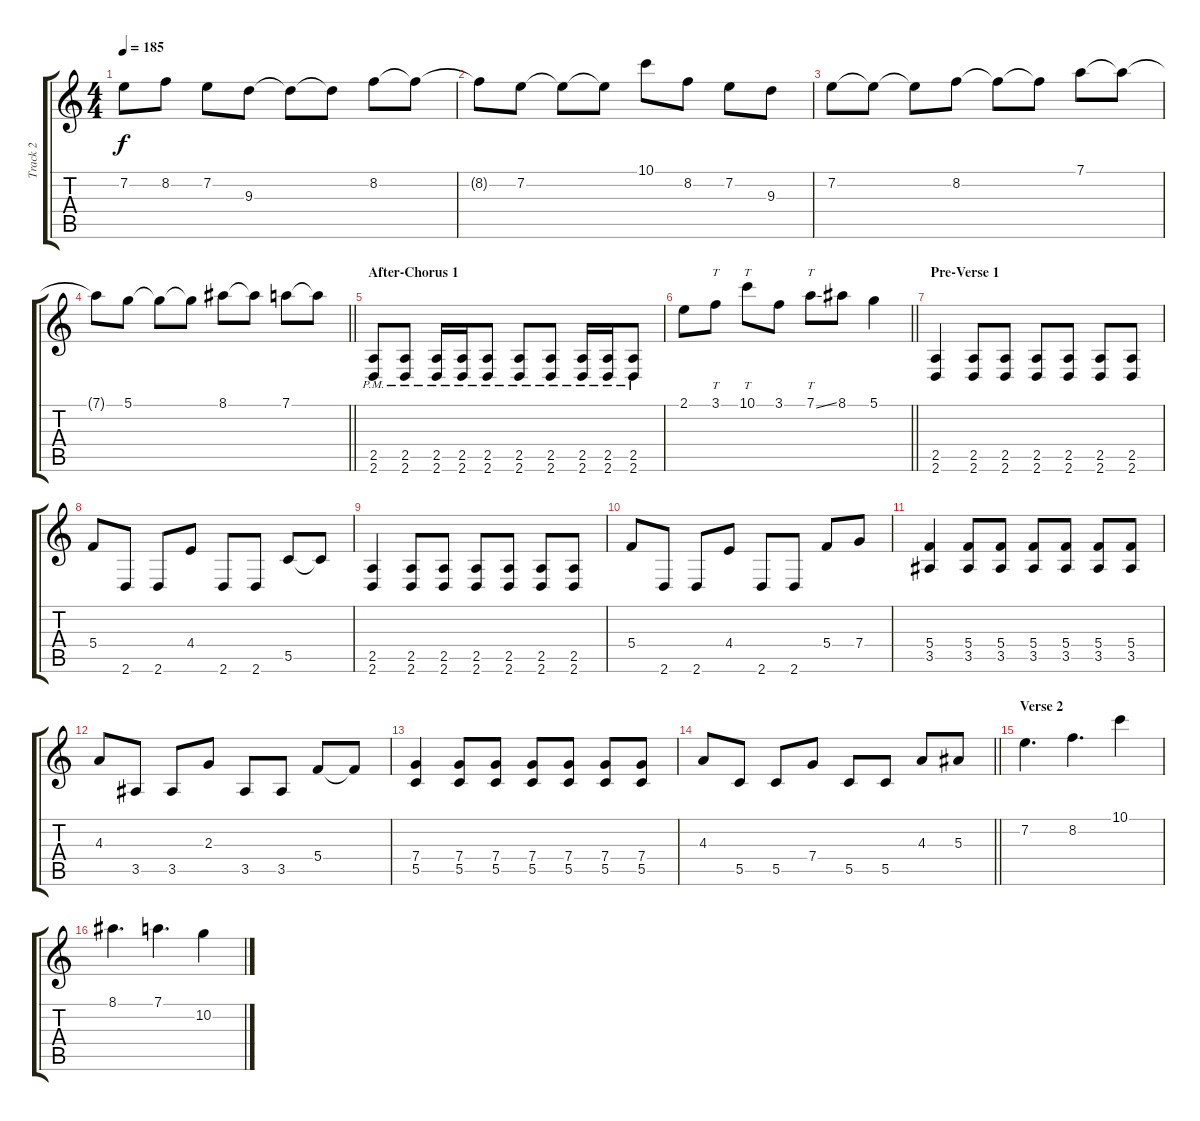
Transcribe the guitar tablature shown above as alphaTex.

\track ("Track 2" "Track 2") {instrument distortionguitar}
\staff {score tabs}
\tuning (D4 A3 F3 C3 G2 C2) {hide}
\ts (4 4)
\tempo 185
\clef g2
\ks c
7.2.8{dy f} 8.2.8 7.2.8 9.3.8 9.3{t}.8 9.3{t}.8 8.2.8 8.2{t}.8 |
8.2{t}.8 7.2.8 7.2{t}.8 7.2{t}.8 10.1.8 8.2.8 7.2.8 9.3.8 |
7.2.8 7.2{t}.8 7.2{t}.8 8.2.8 8.2{t}.8 8.2{t}.8 7.1.8 7.1{t}.8 |
\barLineRight lightlight
7.1{t}.8 5.1.8 5.1{t}.8 5.1{t}.8 8.1.8 8.1{t}.8 7.1.8 7.1{t}.8 |
\section ("" "After-Chorus 1")
(2.5{pm} 2.6{pm}).8 (2.5{pm} 2.6{pm}).8 (2.5{pm} 2.6{pm}).16 (2.5{pm} 2.6{pm}).16 (2.5{pm} 2.6{pm}).8 (2.5{pm} 2.6{pm}).8 (2.5{pm} 2.6{pm}).8 (2.5{pm} 2.6{pm}).16 (2.5{pm} 2.6{pm}).16 (2.5{pm} 2.6{pm}).8 |
\barLineRight lightlight
2.1.8 3.1.8{tt} 10.1.8{tt} 3.1.8 7.1{ss}.8{tt} 8.1.8 5.1.4 |
\section ("" "Pre-Verse 1")
(2.5 2.6).4 (2.5 2.6).8 (2.5 2.6).8 (2.5 2.6).8 (2.5 2.6).8 (2.5 2.6).8 (2.5 2.6).8 |
5.4.8 2.6.8 2.6.8 4.4.8 2.6.8 2.6.8 5.5.8 5.5{t}.8 |
(2.5 2.6).4 (2.5 2.6).8 (2.5 2.6).8 (2.5 2.6).8 (2.5 2.6).8 (2.5 2.6).8 (2.5 2.6).8 |
5.4.8 2.6.8 2.6.8 4.4.8 2.6.8 2.6.8 5.4.8 7.4.8 |
(5.4 3.5).4 (5.4 3.5).8 (5.4 3.5).8 (5.4 3.5).8 (5.4 3.5).8 (5.4 3.5).8 (5.4 3.5).8 |
4.3.8 3.5.8 3.5.8 2.3.8 3.5.8 3.5.8 5.4.8 5.4{t}.8 |
(7.4 5.5).4 (7.4 5.5).8 (7.4 5.5).8 (7.4 5.5).8 (7.4 5.5).8 (7.4 5.5).8 (7.4 5.5).8 |
\barLineRight lightlight
4.3.8 5.5.8 5.5.8 7.4.8 5.5.8 5.5.8 4.3.8 5.3.8 |
\section ("" "Verse 2")
7.2.4{d} 8.2.4{d} 10.1.4 |
8.1.4{d} 7.1.4{d} 10.2.4
